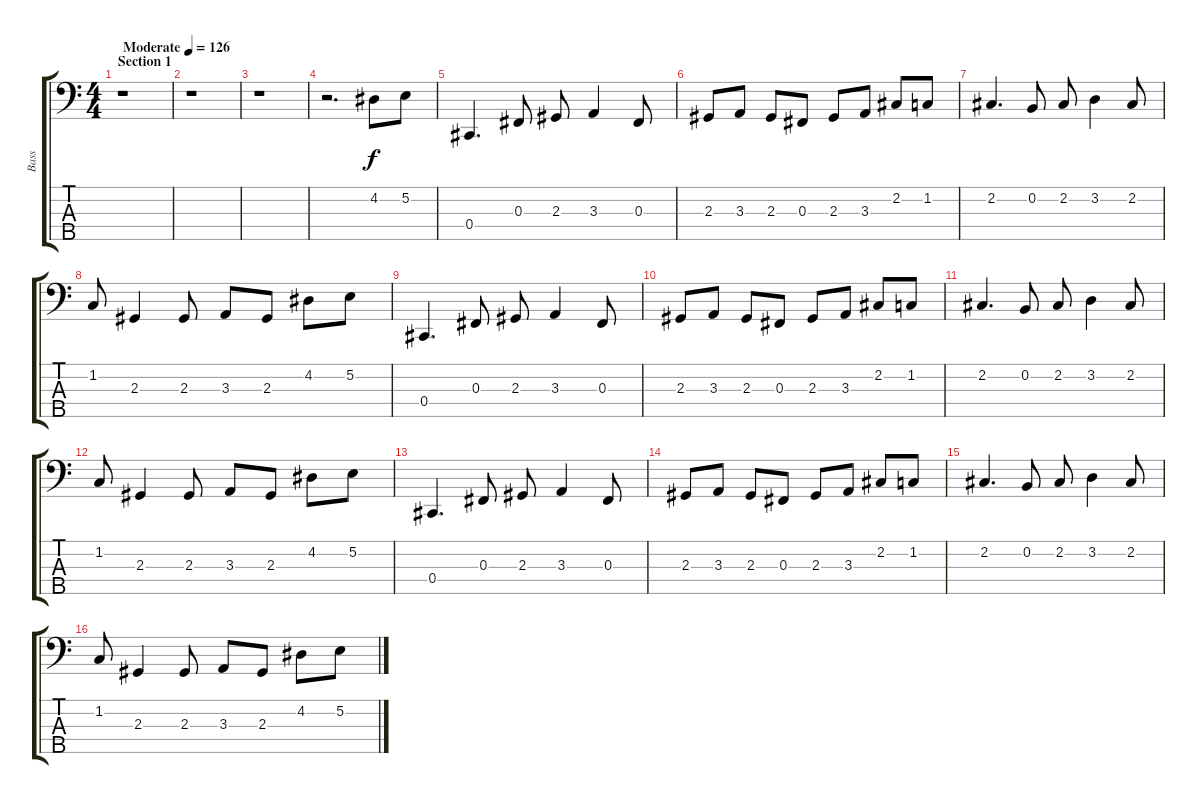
\track ("Bass" "Bass") {instrument electricbasspick}
\staff {score tabs}
\tuning (E2 B1 Gb1 Db1 Ab0) {hide}
\ts (4 4)
\section ("" "Section 1")
\tempo (126 "Moderate")
\clef f4
\ks c
r.1{dy f instrument electricbasspick} |
r.1 |
r.1 |
r.2{d} 4.2.8 5.2.8 |
0.4.4{d} 0.3.8 2.3.8 3.3.4 0.3.8 |
2.3.8 3.3.8 2.3.8 0.3.8 2.3.8 3.3.8 2.2.8 1.2.8 |
2.2.4{d} 0.2.8 2.2.8 3.2.4 2.2.8 |
1.2.8 2.3.4 2.3.8 3.3.8 2.3.8 4.2.8 5.2.8 |
0.4.4{d} 0.3.8 2.3.8 3.3.4 0.3.8 |
2.3.8 3.3.8 2.3.8 0.3.8 2.3.8 3.3.8 2.2.8 1.2.8 |
2.2.4{d} 0.2.8 2.2.8 3.2.4 2.2.8 |
1.2.8 2.3.4 2.3.8 3.3.8 2.3.8 4.2.8 5.2.8 |
0.4.4{d} 0.3.8 2.3.8 3.3.4 0.3.8 |
2.3.8 3.3.8 2.3.8 0.3.8 2.3.8 3.3.8 2.2.8 1.2.8 |
2.2.4{d} 0.2.8 2.2.8 3.2.4 2.2.8 |
1.2.8 2.3.4 2.3.8 3.3.8 2.3.8 4.2.8 5.2.8
